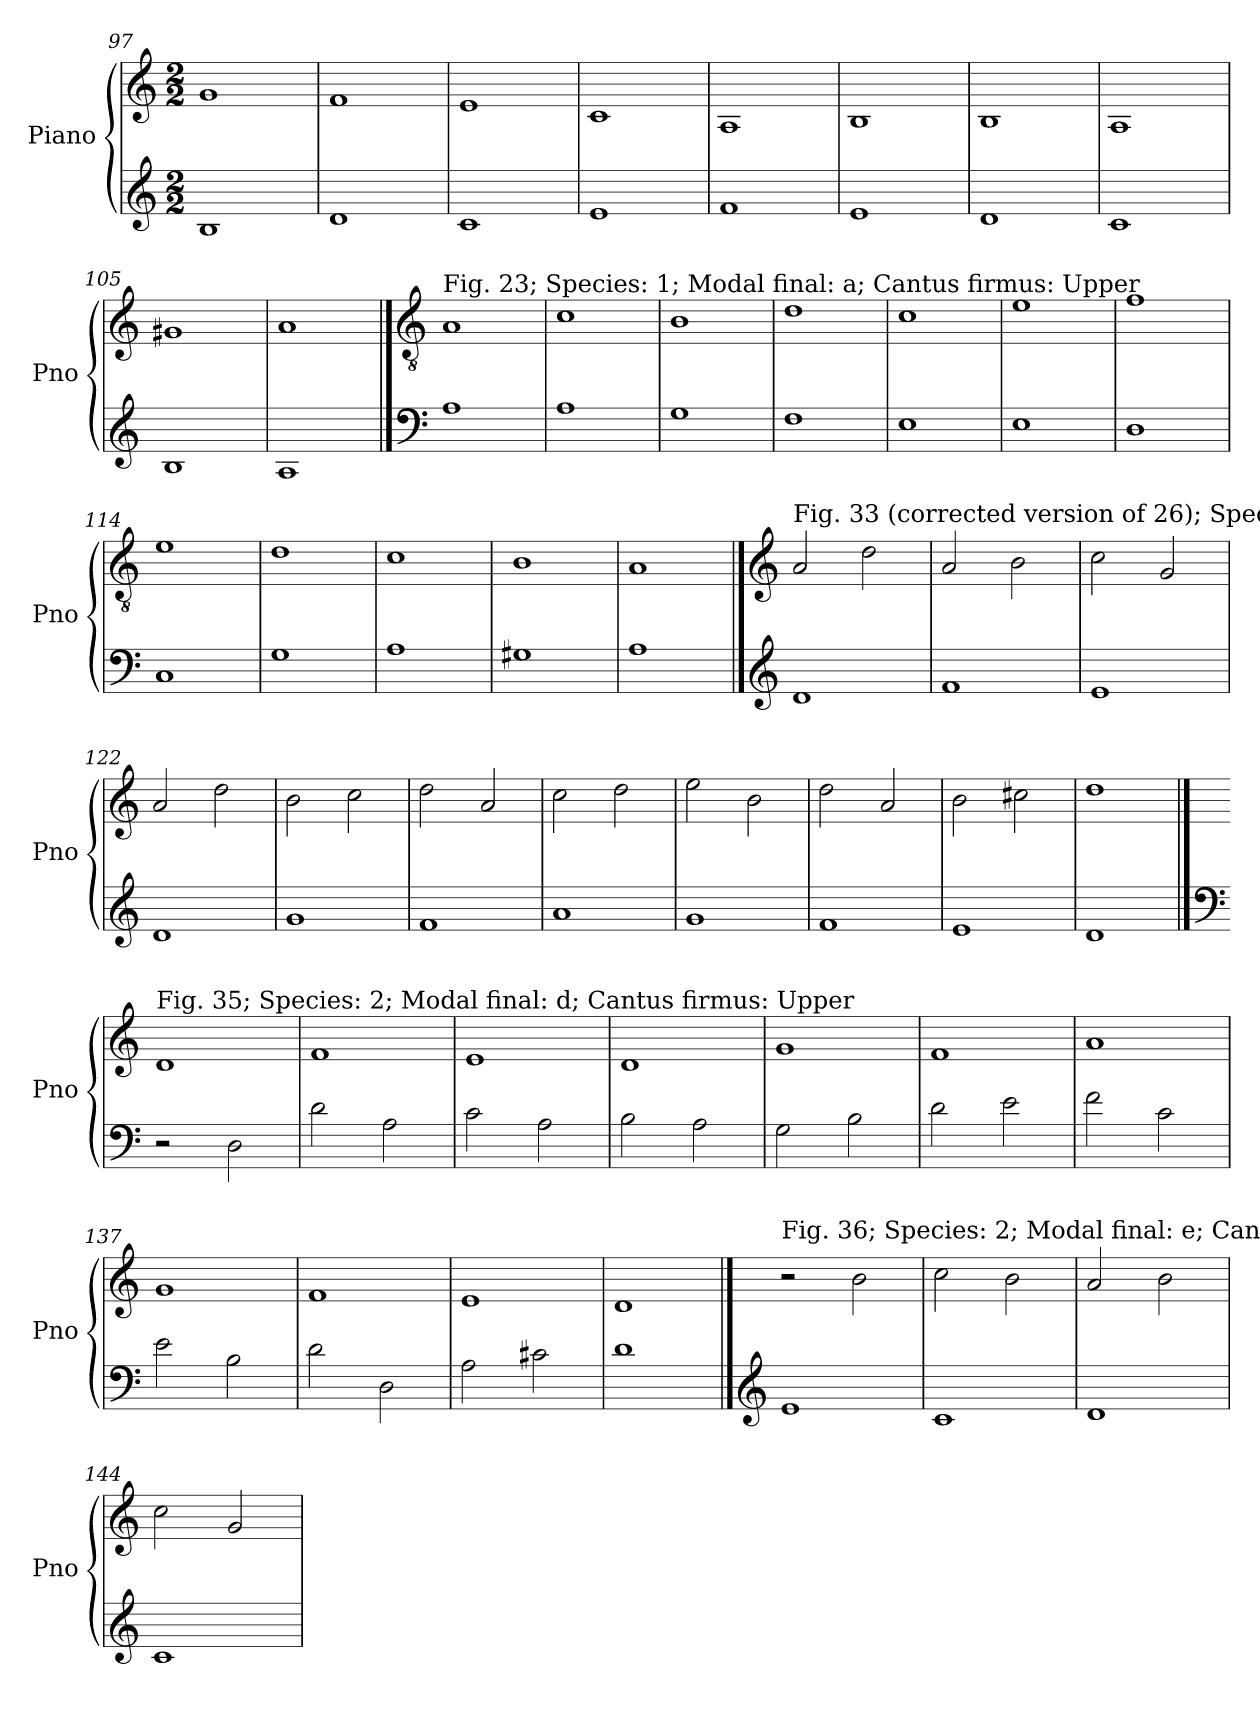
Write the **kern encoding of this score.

**kern	**kern
*part2	*part1
*staff2	*staff1
*I"Piano	*I"Piano
*I'Pno	*I'Pno
*clefG2	*clefG2
*k[]	*k[]
*M2/2	*M2/2
=97	=97
1B	1g
=98	=98
1d	1f
=99	=99
1c	1e
=100	=100
1e	1c
=101	=101
1f	1A
=102	=102
1e	1B
=103	=103
1d	1B
=104	=104
1c	1A
=105	=105
1B	1g#X
=106	=106
1A	1a
!!LO:LB:g=z
==107	==107
*clefF4	*clefGv2
!	!LO:TX:a:t=Fig. 23; Species&colon; 1; Modal final&colon; a; Cantus firmus&colon; Upper
1A	1A
=108	=108
1A	1c
=109	=109
1G	1B
=110	=110
1F	1d
=111	=111
1E	1c
=112	=112
1E	1e
=113	=113
1D	1f
=114	=114
1C	1e
=115	=115
1G	1d
=116	=116
1A	1c
=117	=117
1G#X	1B
=118	=118
1A	1A
!!LO:PB:g=z
==119	==119
*clefG2	*clefG2
!	!LO:TX:a:t=Fig. 33 (corrected version of 26); Species&colon; 2; Modal final&colon; d; Cantus firmus&colon; Lower
1d	2a/
.	2dd\
=120	=120
1f	2a/
.	2b\
=121	=121
1e	2cc\
.	2g/
=122	=122
1d	2a/
.	2dd\
=123	=123
1g	2b\
.	2cc\
!!LO:LB:g=z
=124	=124
1f	2dd\
.	2a/
=125	=125
1a	2cc\
.	2dd\
=126	=126
1g	2ee\
.	2b\
=127	=127
1f	2dd\
.	2a/
=128	=128
1e	2b\
.	2cc#X\
=129	=129
1d	1dd
!!LO:LB:g=z
==130	==130
*clefF4	*
!	!LO:TX:a:t=Fig. 35; Species&colon; 2; Modal final&colon; d; Cantus firmus&colon; Upper
2r	1d
2D\	.
=131	=131
2d\	1f
2A\	.
=132	=132
2c\	1e
2A\	.
=133	=133
2B\	1d
2A\	.
=134	=134
2G\	1g
2B\	.
!!LO:LB:g=z
=135	=135
2d\	1f
2e\	.
=136	=136
2f\	1a
2c\	.
=137	=137
2e\	1g
2B\	.
=138	=138
2d\	1f
2D\	.
=139	=139
2A\	1e
2c#X\	.
=140	=140
1d	1d
!!LO:LB:g=z
==141	==141
*clefG2	*
!	!LO:TX:a:t=Fig. 36; Species&colon; 2; Modal final&colon; e; Cantus firmus&colon; Lower
1e	2r
.	2b\
=142	=142
1c	2cc\
.	2b\
=143	=143
1d	2a/
.	2b\
=144	=144
1c	2cc\
.	2g/
=	=
*-	*-
